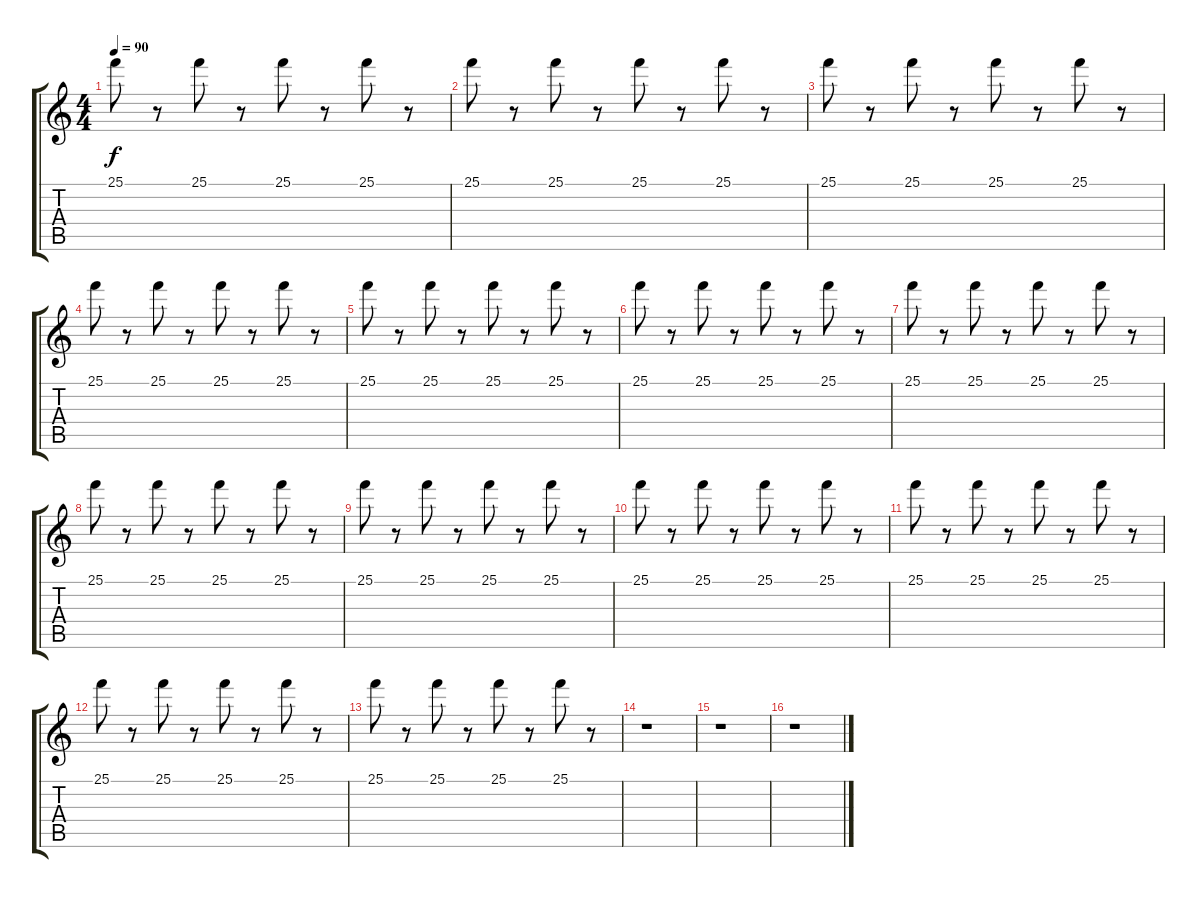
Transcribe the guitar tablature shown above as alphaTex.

\track "" {instrument stringensemble1}
\staff {score tabs}
\tuning (E4 B3 G3 D3 A2 E2) {hide}
\ts (4 4)
\tempo 90
\clef g2
\ks c
25.1.8{dy f} r.8 25.1.8 r.8 25.1.8 r.8 25.1.8 r.8 |
25.1.8 r.8 25.1.8 r.8 25.1.8 r.8 25.1.8 r.8 |
25.1.8 r.8 25.1.8 r.8 25.1.8 r.8 25.1.8 r.8 |
25.1.8 r.8 25.1.8 r.8 25.1.8 r.8 25.1.8 r.8 |
25.1.8 r.8 25.1.8 r.8 25.1.8 r.8 25.1.8 r.8 |
25.1.8 r.8 25.1.8 r.8 25.1.8 r.8 25.1.8 r.8 |
25.1.8 r.8 25.1.8 r.8 25.1.8 r.8 25.1.8 r.8 |
25.1.8 r.8 25.1.8 r.8 25.1.8 r.8 25.1.8 r.8 |
25.1.8 r.8 25.1.8 r.8 25.1.8 r.8 25.1.8 r.8 |
25.1.8 r.8 25.1.8 r.8 25.1.8 r.8 25.1.8 r.8 |
25.1.8 r.8 25.1.8 r.8 25.1.8 r.8 25.1.8 r.8 |
25.1.8 r.8 25.1.8 r.8 25.1.8 r.8 25.1.8 r.8 |
25.1.8 r.8 25.1.8 r.8 25.1.8 r.8 25.1.8 r.8 |
r.1 |
r.1 |
r.1
